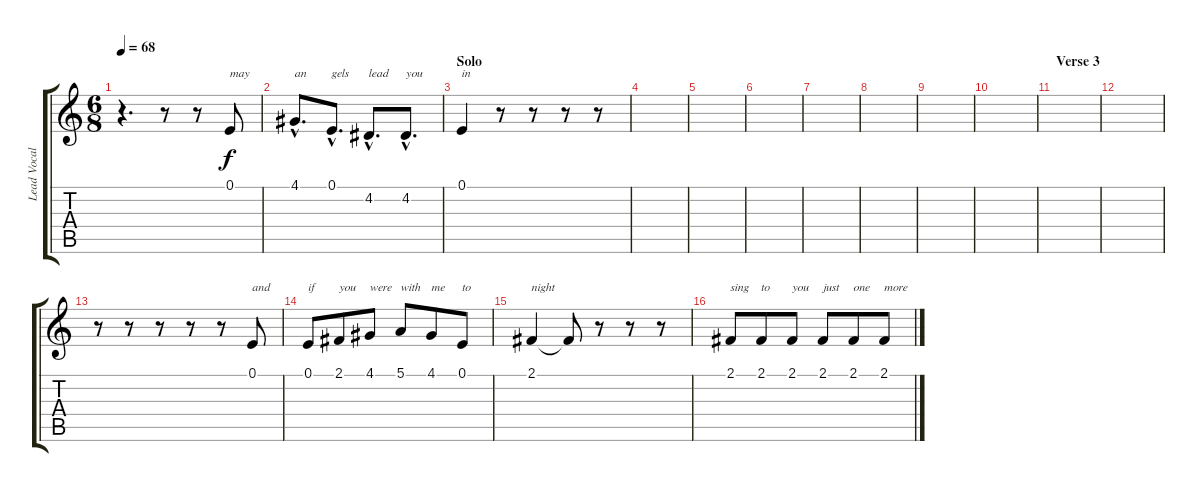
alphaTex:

\track ("Lead Vocals" "Lead Vocal") {instrument lead8bassandlead}
\staff {score tabs}
\tuning (E4 B3 G3 D3 A2 E2) {hide}
\ts (6 8)
\tempo 68
\clef g2
\ks c
r.4{d dy f} r.8 r.8 0.1.8{txt "may"} |
4.1{hac}.8{d txt "an"} 0.1{hac}.8{d txt "gels"} 4.2{hac}.8{d txt "lead"} 4.2{hac}.8{d txt "you"} |
\section ("" "Solo")
0.1.4{txt "in"} r.8 r.8 r.8 r.8 |
|
|
|
|
|
|
|
\section ("" "Verse 3")
|
|
r.8 r.8 r.8 r.8 r.8 0.1.8{txt "and"} |
0.1.8{txt "if"} 2.1.8{txt "you"} 4.1.8{txt "were"} 5.1.8{txt "with"} 4.1.8{txt "me"} 0.1.8{txt "to"} |
2.1.4{txt "night"} 2.1{t}.8 r.8 r.8 r.8 |
2.1.8{txt "sing"} 2.1.8{txt "to"} 2.1.8{txt "you"} 2.1.8{txt "just"} 2.1.8{txt "one"} 2.1.8{txt "more"}
